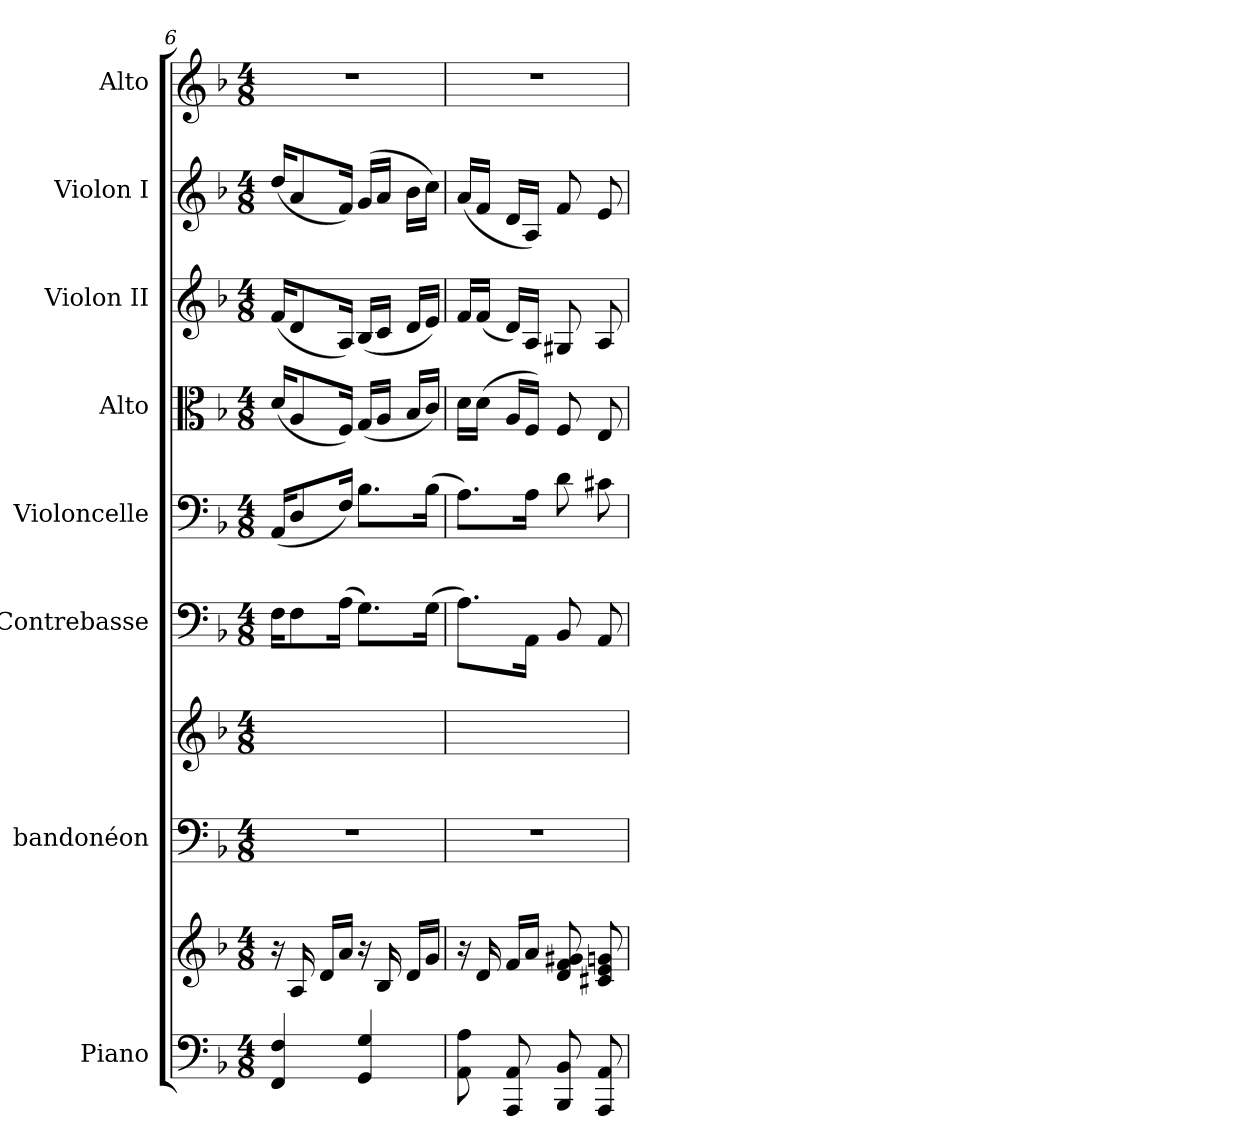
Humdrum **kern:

**kern	**kern	**kern	**kern	**kern	**kern	**kern	**kern	**kern	**kern
*part8	*part8	*part7	*part7	*part6	*part5	*part4	*part3	*part2	*part1
*staff10	*staff9	*staff8	*staff7	*staff6	*staff5	*staff4	*staff3	*staff2	*staff1
*I"Piano	*	*I"bandonéon	*	*I"Contrebasse	*I"Violoncelle	*I"Alto	*I"Violon II	*I"Violon I	*I"Alto
*I'Pno. 2	*	*I'bando.	*	*I'Cb.	*I'Vc.	*I'A	*I'Vln. II	*I'Vln. I	*I'A
*clefF4	*clefG2	*clefF4	*clefG2	*clefF4	*clefF4	*clefC3	*clefG2	*clefG2	*clefG2
*	*	*	*	*ITrd7c12	*	*	*	*	*
*k[b-]	*k[b-]	*k[b-]	*k[b-]	*k[b-]	*k[b-]	*k[b-]	*k[b-]	*k[b-]	*k[b-]
*d:	*d:	*d:	*d:	*d:	*d:	*d:	*d:	*d:	*d:
*M4/8	*M4/8	*M4/8	*M4/8	*M4/8	*M4/8	*M4/8	*M4/8	*M4/8	*M4/8
=6	=6	=6	=6	=6	=6	=6	=6	=6	=6
4FF/ 4F/	16r	2r	8f/yy	16FF\KL	(<16AA/KL	(<16d/KL	(<16f/KL	(<16dd/KL	2r
.	16A/	.	.	8FF\	8D/	8A/	8d/	8a/	.
.	16d/LL	.	8f/yy	.	.	.	.	.	.
.	16a/JJ	.	.	(>16AA\Jk	16F/Jk)	16F/Jk)	16A/Jk)	16f/Jk)	.
4GG/ 4G/	16r	.	8g/yy	8.GG\L)	8.B-\L	(<16G/LL	(<16B-/LL	(>16g/LL	.
.	16B-/	.	.	.	.	16A/JJ	16c/JJ	16a/JJ	.
.	16d/LL	.	8g/yy	.	.	16B-/LL	16d/LL	16b-\LL	.
.	16g/JJ	.	.	(>16GG\Jk	(>16B-\Jk	16c/JJ)	16e/JJ)	16cc\JJ)	.
=7	=7	=7	=7	=7	=7	=7	=7	=7	=7
8AA\ 8A\	16r	2r	8a/yy	8.AA\L)	8.A\L)	16d\LL	16f/LL	(<16a/LL	2r
.	16d/	.	.	.	.	(>16d\JJ	(<16f/JJ	16f/JJ	.
8AAA/ 8AA/	16f/LL	.	8a/yy	.	.	16A/LL	16d/LL)	16d/LL	.
.	16a/JJ	.	.	16AAA\Jk	16A\Jk	16F/JJ)	16A/JJ	16A/JJ)	.
8BBB-/ 8BB-/	8d/ 8f/ 8g#X/	.	8b-\yy	8BBB-/	8d\	8F/	8G#X/	8f/	.
8AAA/ 8AA/	8c#X/ 8e/ 8gn/	.	8a/yy	8AAA/	8c#X\	8E/	8A/	8e/	.
=	=	=	=	=	=	=	=	=	=
*-	*-	*-	*-	*-	*-	*-	*-	*-	*-
